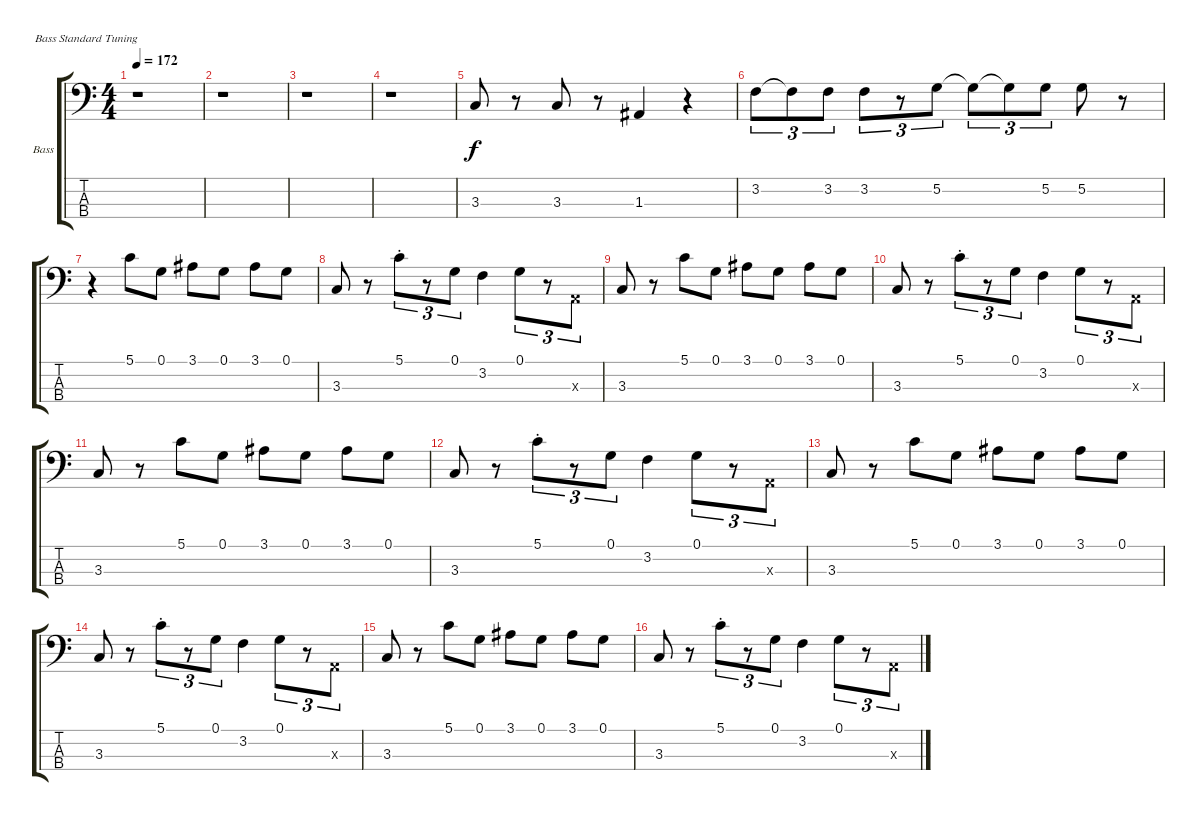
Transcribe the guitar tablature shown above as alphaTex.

\defaultSystemsLayout 4
\bracketExtendMode groupsimilarinstruments
\firstSystemTrackNameOrientation horizontal
\otherSystemsTrackNameOrientation horizontal
\track ("Bass" "Bass") {instrument electricbassfinger}
\staff {score tabs}
\tuning (G2 D2 A1 E1)
\ts (4 4)
\tempo 172
\clef f4
\ks c
r.1{dy f} |
r.1 |
r.1 |
r.1 |
3.3.8 r.8 3.3.8 r.8 1.3.4 r.4 |
3.2.8{tu (3 2)} 3.2{t}.8{tu (3 2)} 3.2.8{tu (3 2)} 3.2.8{tu (3 2)} r.8{tu (3 2)} 5.2.8{tu (3 2)} 5.2{t}.8{tu (3 2)} 5.2{t}.8{tu (3 2)} 5.2.8{tu (3 2)} 5.2.8 r.8 |
r.4 5.1.8 0.1.8 3.1.8 0.1.8 3.1.8 0.1.8 |
3.3.8 r.8 5.1{st}.8{tu (3 2)} r.8{tu (3 2)} 0.1.8{tu (3 2)} 3.2.4 0.1.8{tu (3 2)} r.8{tu (3 2)} 0.3{x}.8{tu (3 2)} |
3.3.8 r.8 5.1.8 0.1.8 3.1.8 0.1.8 3.1.8 0.1.8 |
3.3.8 r.8 5.1{st}.8{tu (3 2)} r.8{tu (3 2)} 0.1.8{tu (3 2)} 3.2.4 0.1.8{tu (3 2)} r.8{tu (3 2)} 0.3{x}.8{tu (3 2)} |
3.3.8 r.8 5.1.8 0.1.8 3.1.8 0.1.8 3.1.8 0.1.8 |
3.3.8 r.8 5.1{st}.8{tu (3 2)} r.8{tu (3 2)} 0.1.8{tu (3 2)} 3.2.4 0.1.8{tu (3 2)} r.8{tu (3 2)} 0.3{x}.8{tu (3 2)} |
3.3.8 r.8 5.1.8 0.1.8 3.1.8 0.1.8 3.1.8 0.1.8 |
3.3.8 r.8 5.1{st}.8{tu (3 2)} r.8{tu (3 2)} 0.1.8{tu (3 2)} 3.2.4 0.1.8{tu (3 2)} r.8{tu (3 2)} 0.3{x}.8{tu (3 2)} |
3.3.8 r.8 5.1.8 0.1.8 3.1.8 0.1.8 3.1.8 0.1.8 |
3.3.8 r.8 5.1{st}.8{tu (3 2)} r.8{tu (3 2)} 0.1.8{tu (3 2)} 3.2.4 0.1.8{tu (3 2)} r.8{tu (3 2)} 0.3{x}.8{tu (3 2)}
